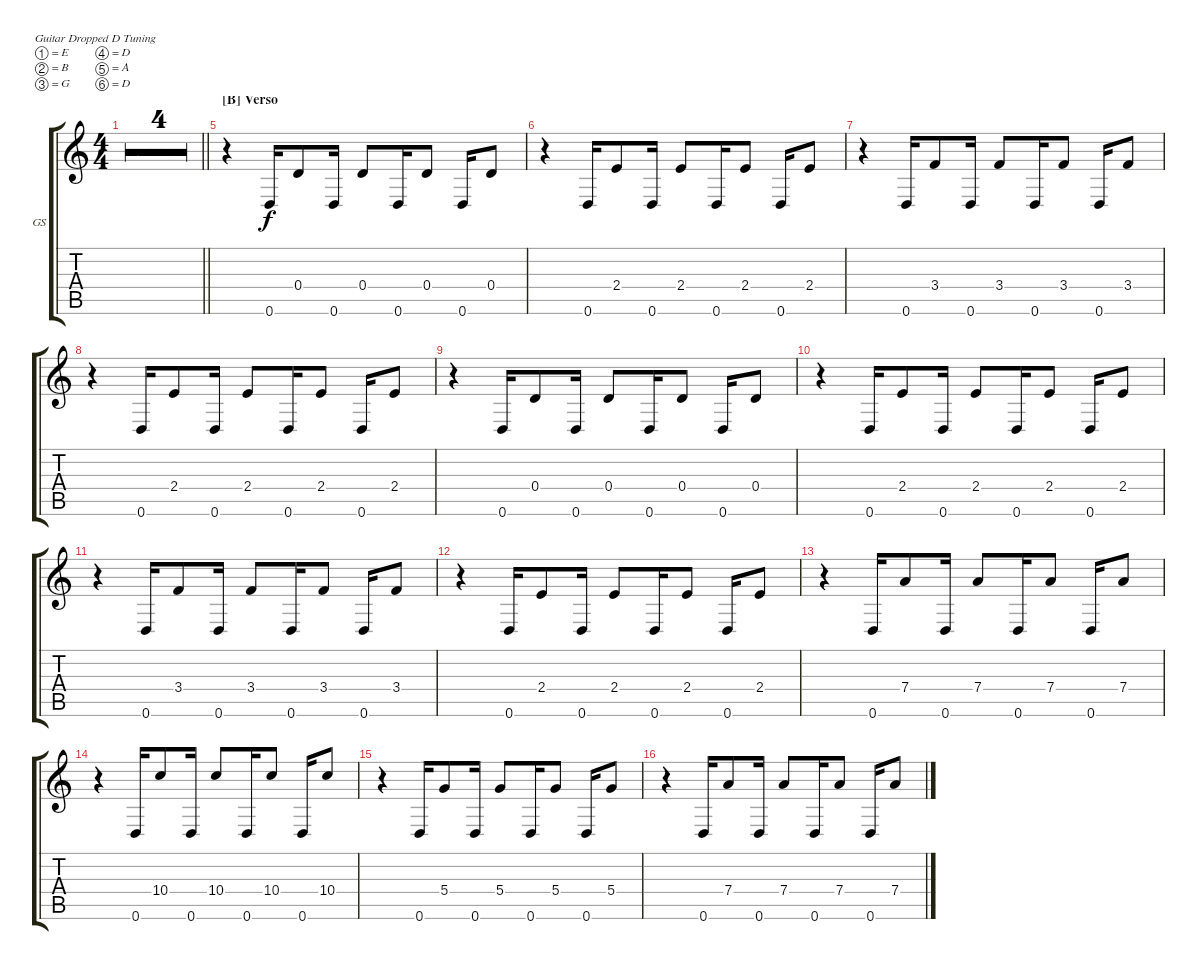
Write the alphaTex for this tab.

\defaultSystemsLayout 4
\bracketExtendMode groupsimilarinstruments
\firstSystemTrackNameOrientation horizontal
\otherSystemsTrackNameOrientation horizontal
\track ("Guitarrs Clean" "GS") {multiBarRest instrument overdrivenguitar}
\staff {score tabs}
\tuning (E4 B3 G3 D3 A2 D2)
\ts (4 4)
\tempo 100
\clef g2
\barLineRight lightlight
\ks c
|
|
|
\barLineRight lightlight
|
\section ("B" "Verso")
r.4 0.6.16 0.4.8 0.6.16 0.4.8 0.6.16 0.4.8 0.6.16 0.4.8 |
r.4 0.6.16 2.4.8 0.6.16 2.4.8 0.6.16 2.4.8 0.6.16 2.4.8 |
r.4 0.6.16 3.4.8 0.6.16 3.4.8 0.6.16 3.4.8 0.6.16 3.4.8 |
r.4 0.6.16 2.4.8 0.6.16 2.4.8 0.6.16 2.4.8 0.6.16 2.4.8 |
r.4 0.6.16 0.4.8 0.6.16 0.4.8 0.6.16 0.4.8 0.6.16 0.4.8 |
r.4 0.6.16 2.4.8 0.6.16 2.4.8 0.6.16 2.4.8 0.6.16 2.4.8 |
r.4 0.6.16 3.4.8 0.6.16 3.4.8 0.6.16 3.4.8 0.6.16 3.4.8 |
r.4 0.6.16 2.4.8 0.6.16 2.4.8 0.6.16 2.4.8 0.6.16 2.4.8 |
r.4 0.6.16 7.4.8 0.6.16 7.4.8 0.6.16 7.4.8 0.6.16 7.4.8 |
r.4 0.6.16 10.4.8 0.6.16 10.4.8 0.6.16 10.4.8 0.6.16 10.4.8 |
r.4 0.6.16 5.4.8 0.6.16 5.4.8 0.6.16 5.4.8 0.6.16 5.4.8 |
r.4 0.6.16 7.4.8 0.6.16 7.4.8 0.6.16 7.4.8 0.6.16 7.4.8
